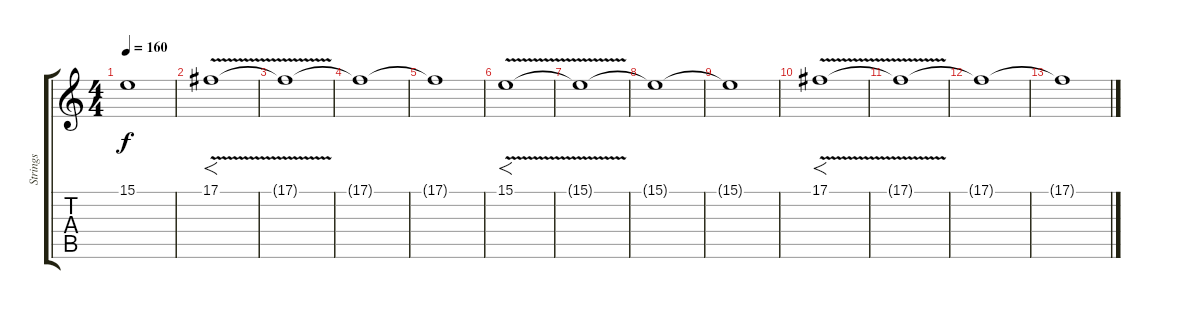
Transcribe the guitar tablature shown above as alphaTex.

\track ("Strings" "Strings") {instrument synthstrings2}
\staff {score tabs}
\tuning (Db4 Ab3 E3 B2 Gb2 B1) {hide}
\ts (4 4)
\tempo 160
\clef g2
\ks c
15.1{t}.1{dy f} |
17.1{v}.1{f} |
17.1{t}.1 |
17.1{t}.1 |
17.1{t}.1 |
15.1{v}.1{f} |
15.1{t}.1 |
15.1{t}.1 |
15.1{t}.1 |
17.1{v}.1{f} |
17.1{t}.1 |
17.1{t}.1 |
17.1{t}.1
